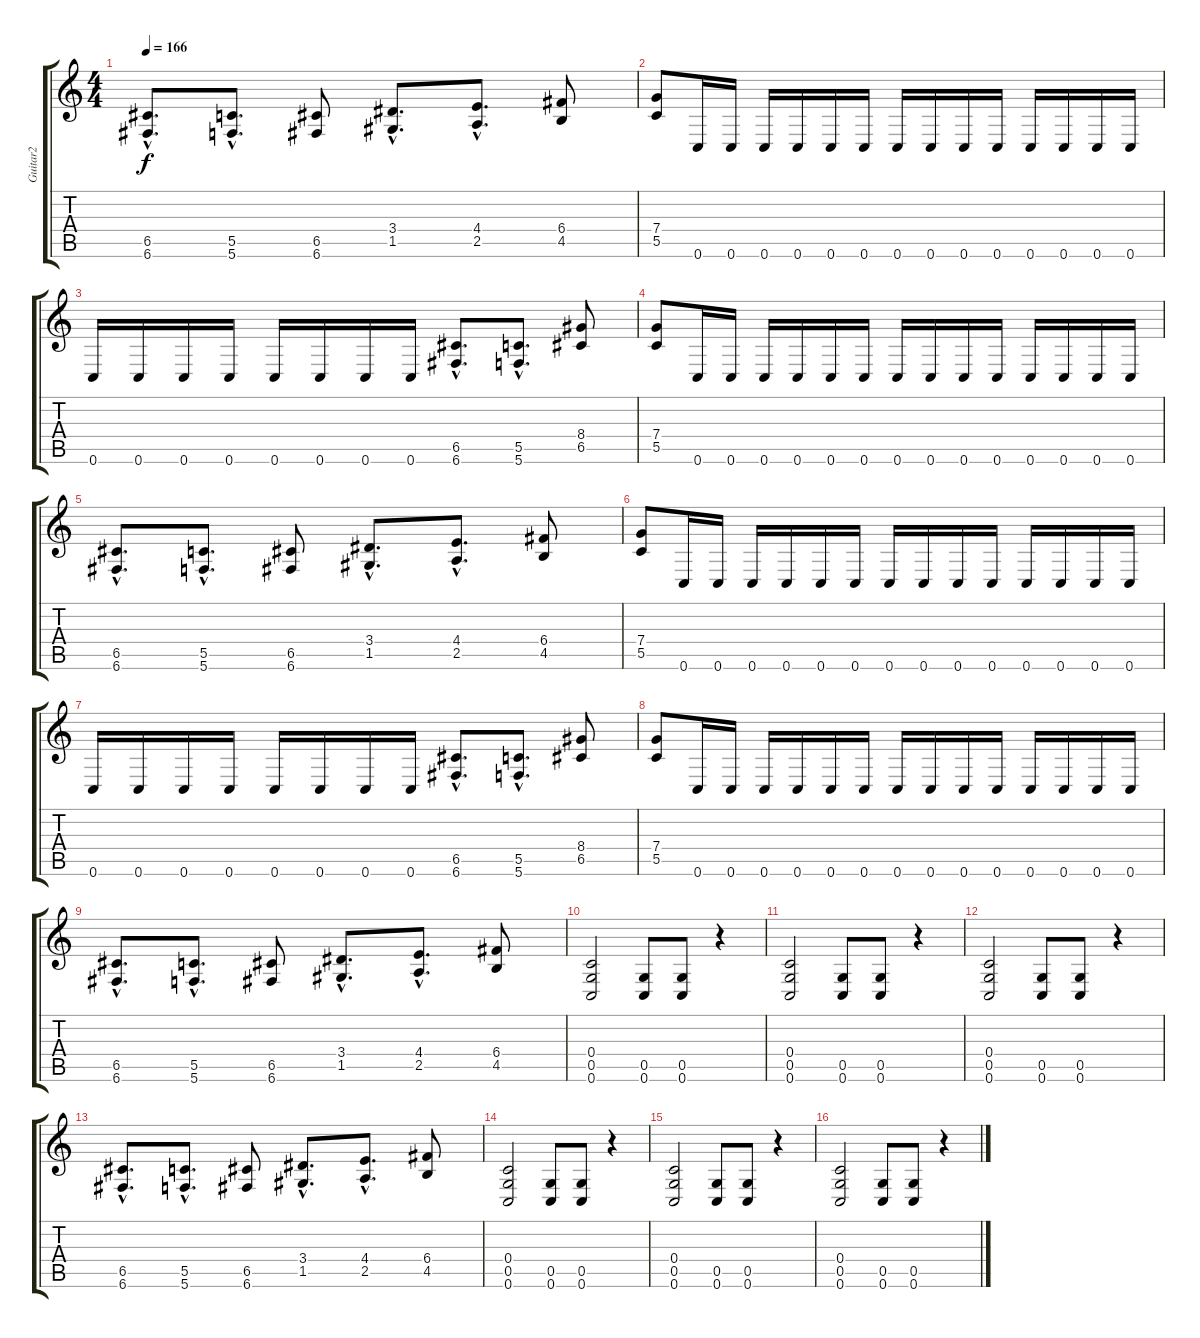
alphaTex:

\track ("Guitar2" "Guitar2") {instrument distortionguitar}
\staff {score tabs}
\tuning (D4 A3 F3 C3 G2 C2) {hide}
\ts (4 4)
\tempo 166
\clef g2
\ks c
(6.5{hac} 6.6{hac}).8{d dy f} (5.5{hac} 5.6{hac}).8{d} (6.5 6.6).8 (3.4{hac} 1.5{hac}).8{d} (4.4{hac} 2.5{hac}).8{d} (6.4 4.5).8 |
(7.4 5.5).8 0.6.16 0.6.16 0.6.16 0.6.16 0.6.16 0.6.16 0.6.16 0.6.16 0.6.16 0.6.16 0.6.16 0.6.16 0.6.16 0.6.16 |
0.6.16 0.6.16 0.6.16 0.6.16 0.6.16 0.6.16 0.6.16 0.6.16 (6.5{hac} 6.6{hac}).8{d} (5.5{hac} 5.6{hac}).8{d} (8.4 6.5).8 |
(7.4 5.5).8 0.6.16 0.6.16 0.6.16 0.6.16 0.6.16 0.6.16 0.6.16 0.6.16 0.6.16 0.6.16 0.6.16 0.6.16 0.6.16 0.6.16 |
(6.5{hac} 6.6{hac}).8{d} (5.5{hac} 5.6{hac}).8{d} (6.5 6.6).8 (3.4{hac} 1.5{hac}).8{d} (4.4{hac} 2.5{hac}).8{d} (6.4 4.5).8 |
(7.4 5.5).8 0.6.16 0.6.16 0.6.16 0.6.16 0.6.16 0.6.16 0.6.16 0.6.16 0.6.16 0.6.16 0.6.16 0.6.16 0.6.16 0.6.16 |
0.6.16 0.6.16 0.6.16 0.6.16 0.6.16 0.6.16 0.6.16 0.6.16 (6.5{hac} 6.6{hac}).8{d} (5.5{hac} 5.6{hac}).8{d} (8.4 6.5).8 |
(7.4 5.5).8 0.6.16 0.6.16 0.6.16 0.6.16 0.6.16 0.6.16 0.6.16 0.6.16 0.6.16 0.6.16 0.6.16 0.6.16 0.6.16 0.6.16 |
(6.5{hac} 6.6{hac}).8{d} (5.5{hac} 5.6{hac}).8{d} (6.5 6.6).8 (3.4{hac} 1.5{hac}).8{d} (4.4{hac} 2.5{hac}).8{d} (6.4 4.5).8 |
(0.4 0.5 0.6).2 (0.5 0.6).8 (0.5 0.6).8 r.4 |
(0.4 0.5 0.6).2 (0.5 0.6).8 (0.5 0.6).8 r.4 |
(0.4 0.5 0.6).2 (0.5 0.6).8 (0.5 0.6).8 r.4 |
(6.5{hac} 6.6{hac}).8{d} (5.5{hac} 5.6{hac}).8{d} (6.5 6.6).8 (3.4{hac} 1.5{hac}).8{d} (4.4{hac} 2.5{hac}).8{d} (6.4 4.5).8 |
(0.4 0.5 0.6).2 (0.5 0.6).8 (0.5 0.6).8 r.4 |
(0.4 0.5 0.6).2 (0.5 0.6).8 (0.5 0.6).8 r.4 |
(0.4 0.5 0.6).2 (0.5 0.6).8 (0.5 0.6).8 r.4
